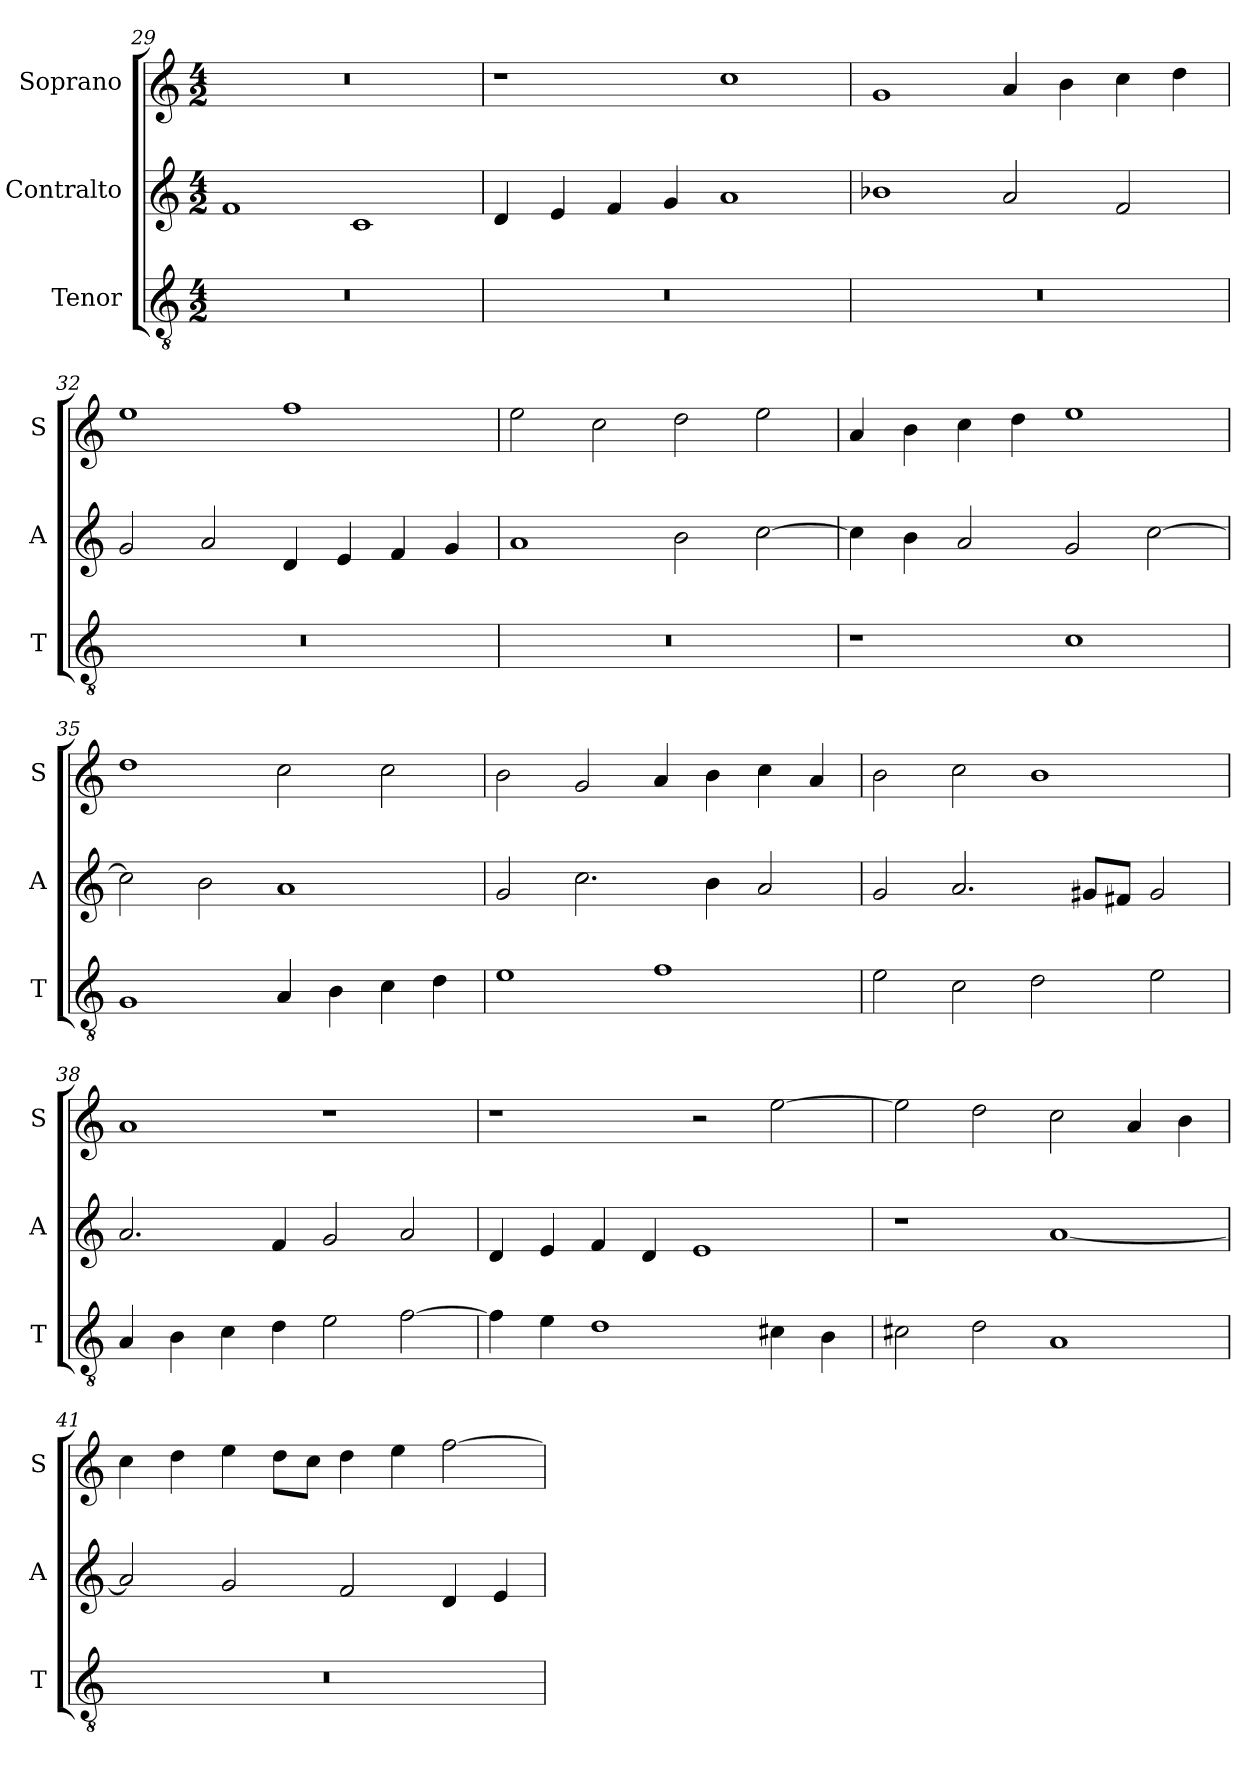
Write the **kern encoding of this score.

**kern	**kern	**kern
*part3	*part2	*part1
*staff3	*staff2	*staff1
*I"Tenor	*I"Contralto	*I"Soprano
*I'T	*I'A	*I'S
*clefGv2	*clefG2	*clefG2
*k[]	*k[]	*k[]
*A:aeo	*A:aeo	*A:aeo
*M4/2	*M4/2	*M4/2
=29	=29	=29
0r	1f	0r
.	1c	.
=30	=30	=30
0r	4d	1r
.	4e	.
.	4f	.
.	4g	.
.	1a	1cc
=31	=31	=31
0r	1b-X	1g
.	2a	4a
.	.	4b
.	2f	4cc
.	.	4dd
=32	=32	=32
0r	2g	1ee
.	2a	.
.	4d	1ff
.	4e	.
.	4f	.
.	4g	.
=33	=33	=33
0r	1a	2ee
.	.	2cc
.	2b	2dd
.	[2cc	2ee
=34	=34	=34
1r	4cc]	4a
.	4b	4b
.	2a	4cc
.	.	4dd
1c	2g	1ee
.	[2cc	.
=35	=35	=35
1G	2cc]	1dd
.	2b	.
4A	1a	2cc
4B	.	.
4c	.	2cc
4d	.	.
=36	=36	=36
1e	2g	2b
.	2.cc	2g
1f	.	4a
.	4b	4b
.	2a	4cc
.	.	4a
=37	=37	=37
2e	2g	2b
2c	2.a	2cc
2d	.	1b
.	8g#X/L	.
.	8f#X/J	.
2e	2g#	.
=38	=38	=38
4A	2.a	1a
4B	.	.
4c	.	.
4d	4f	.
2e	2g	1r
[2f	2a	.
=39	=39	=39
4f]	4d	1r
4e	4e	.
1d	4f	.
.	4d	.
.	1e	2r
4c#X	.	[2ee
4B	.	.
=40	=40	=40
2c#X	1r	2ee]
2d	.	2dd
1A	[1a	2cc
.	.	4a
.	.	4b
=41	=41	=41
0r	2a]	4cc
.	.	4dd
.	2g	4ee
.	.	8dd\L
.	.	8cc\J
.	2f	4dd
.	.	4ee
.	4d	[2ff
.	4e	.
=	=	=
*-	*-	*-
